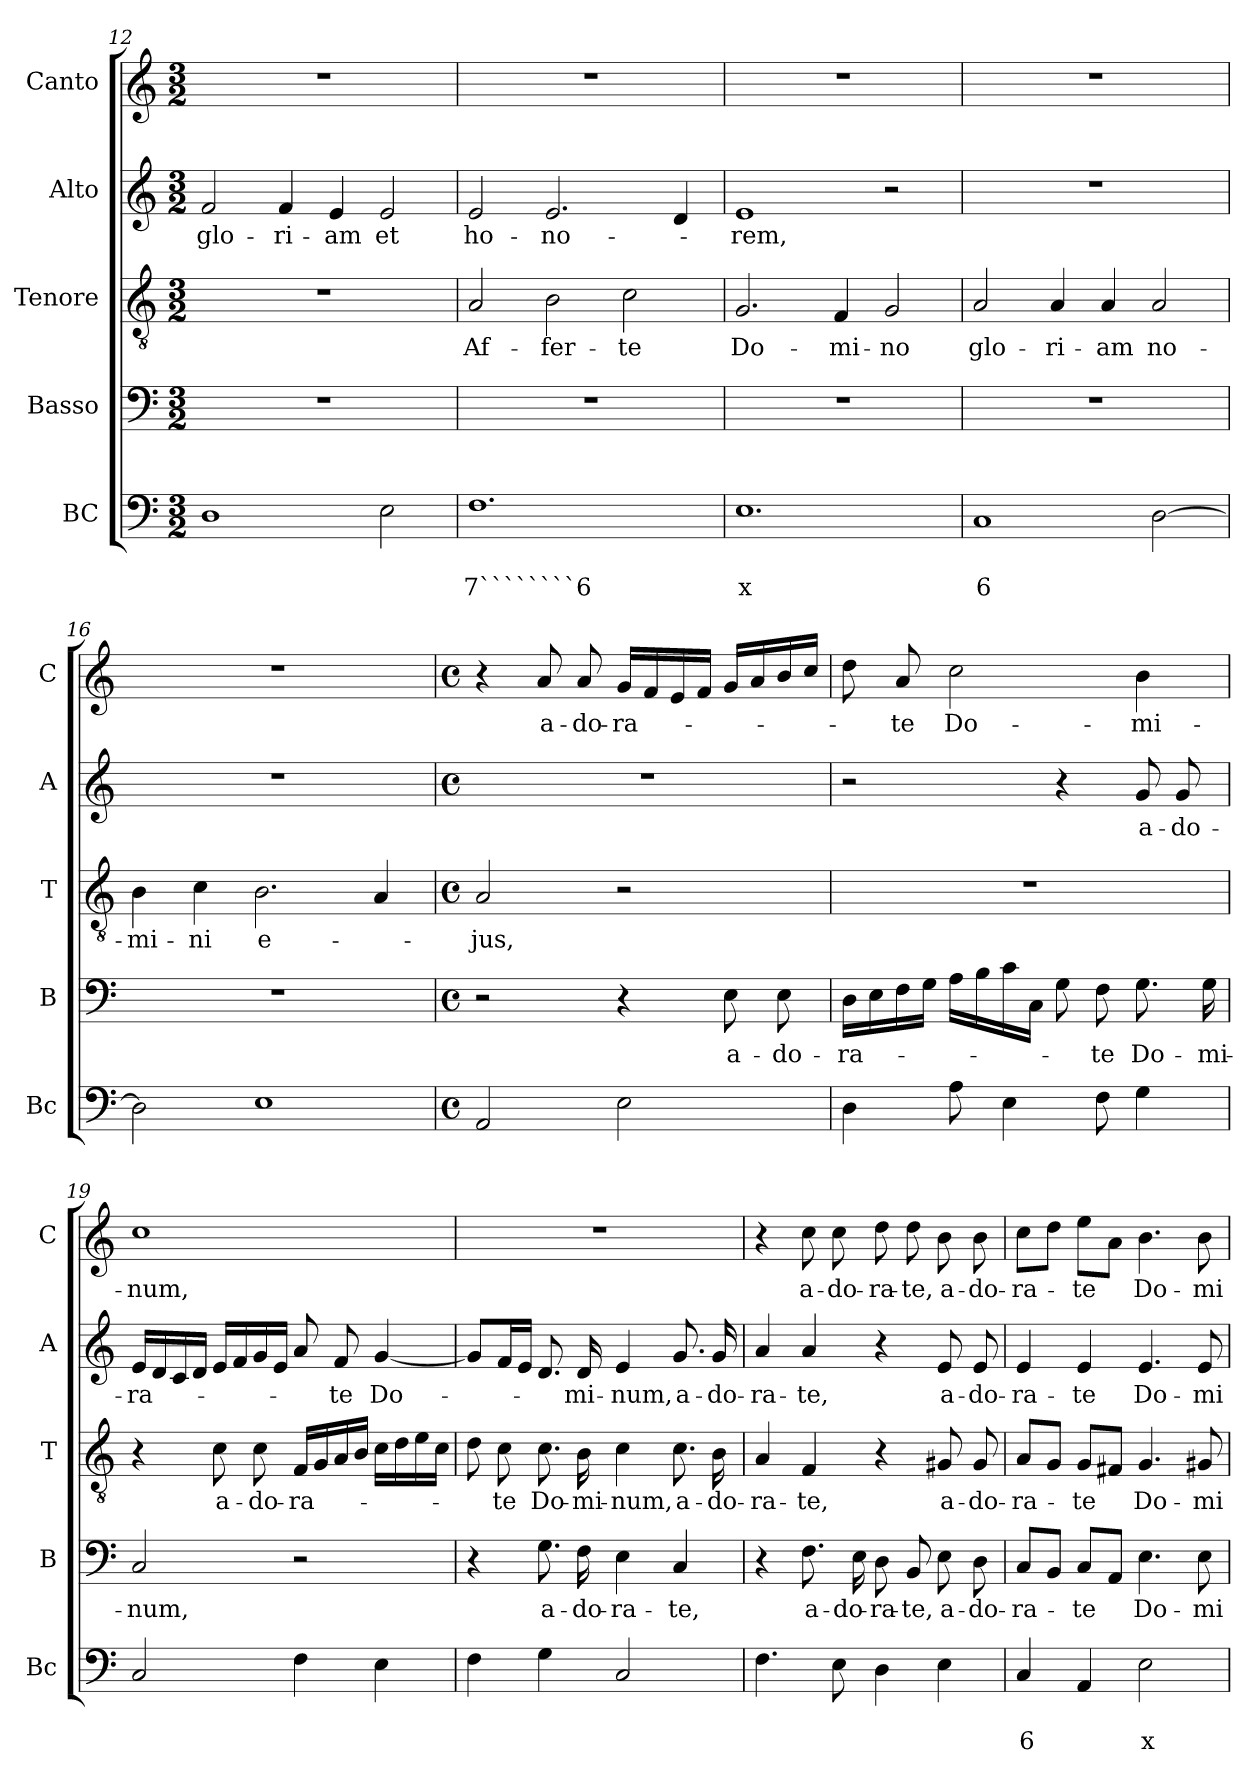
**kern	**text	**text	**kern	**text	**kern	**text	**kern	**text	**kern	**text
*part5	*part5	*part5	*part4	*part4	*part3	*part3	*part2	*part2	*part1	*part1
*staff5	*staff5	*staff5	*staff4	*staff4	*staff3	*staff3	*staff2	*staff2	*staff1	*staff1
*I"BC	*	*	*I"Basso	*	*I"Tenore	*	*I"Alto	*	*I"Canto	*
*I'Bc	*	*	*I'B	*	*I'T	*	*I'A	*	*I'C	*
*clefF4	*	*	*clefF4	*	*clefGv2	*	*clefG2	*	*clefG2	*
*k[]	*	*	*k[]	*	*k[]	*	*k[]	*	*k[]	*
*C:	*	*	*C:	*	*C:	*	*C:	*	*C:	*
*M3/2	*	*	*M3/2	*	*M3/2	*	*M3/2	*	*M3/2	*
=12	=12	=12	=12	=12	=12	=12	=12	=12	=12	=12
!	!	!	!	!	!	!	!	!LO:LY:b	!	!
1D	.	.	1.r	.	1.r	.	2f/	glo-	1.r	.
!	!	!	!	!	!	!	!	!LO:LY:b	!	!
.	.	.	.	.	.	.	4f/	-ri-	.	.
!	!	!	!	!	!	!	!	!LO:LY:b	!	!
.	.	.	.	.	.	.	4e/	-am	.	.
!	!	!	!	!	!	!	!	!LO:LY:b	!	!
2E\	.	.	.	.	.	.	2e/	et	.	.
=13	=13	=13	=13	=13	=13	=13	=13	=13	=13	=13
!	!	!LO:LY:b	!	!	!	!LO:LY:b	!	!LO:LY:b	!	!
1.F	.	7````````6	1.r	.	2A/	Af-	2e/	ho-	1.r	.
!	!	!	!	!	!	!LO:LY:b	!	!LO:LY:b	!	!
.	.	.	.	.	2B\	-fer-	2.e/	-no-	.	.
!	!	!	!	!	!	!LO:LY:b	!	!	!	!
.	.	.	.	.	2c\	-te	.	.	.	.
.	.	.	.	.	.	.	4d/	.	.	.
=14	=14	=14	=14	=14	=14	=14	=14	=14	=14	=14
!	!	!LO:LY:b	!	!	!	!LO:LY:b	!	!LO:LY:b	!	!
1.E	.	x	1.r	.	2.G/	Do-	1e	-rem,	1.r	.
!	!	!	!	!	!	!LO:LY:b	!	!	!	!
.	.	.	.	.	4F/	-mi-	.	.	.	.
!	!	!	!	!	!	!LO:LY:b	!	!	!	!
.	.	.	.	.	2G/	-no	2r	.	.	.
=15	=15	=15	=15	=15	=15	=15	=15	=15	=15	=15
!	!	!LO:LY:b	!	!	!	!LO:LY:b	!	!	!	!
1C	.	6	1.r	.	2A/	glo-	1.r	.	1.r	.
!	!	!	!	!	!	!LO:LY:b	!	!	!	!
.	.	.	.	.	4A/	-ri-	.	.	.	.
!	!	!	!	!	!	!LO:LY:b	!	!	!	!
.	.	.	.	.	4A/	-am	.	.	.	.
!	!	!	!	!	!	!LO:LY:b	!	!	!	!
[2D\	.	.	.	.	2A/	no-	.	.	.	.
=16	=16	=16	=16	=16	=16	=16	=16	=16	=16	=16
!	!	!	!	!	!	!LO:LY:b	!	!	!	!
2D\]	.	.	1.r	.	4B\	-mi-	1.r	.	1.r	.
!	!	!	!	!	!	!LO:LY:b	!	!	!	!
.	.	.	.	.	4c\	-ni	.	.	.	.
!	!	!	!	!	!	!LO:LY:b	!	!	!	!
1E	.	.	.	.	2.B\	e-	.	.	.	.
.	.	.	.	.	4A/	.	.	.	.	.
!!LO:PB:g=z
=17	=17	=17	=17	=17	=17	=17	=17	=17	=17	=17
*M4/4	*	*	*M4/4	*	*M4/4	*	*M4/4	*	*M4/4	*
*met(c)	*	*	*met(c)	*	*met(c)	*	*met(c)	*	*met(c)	*
!	!	!	!	!	!	!LO:LY:b	!	!	!	!
2AA/	.	.	2r	.	2A/	-jus,	1r	.	4r	.
!	!	!	!	!	!	!	!	!	!	!LO:LY:b
.	.	.	.	.	.	.	.	.	8a/	a-
!	!	!	!	!	!	!	!	!	!	!LO:LY:b
.	.	.	.	.	.	.	.	.	8a/	-do-
!	!	!	!	!	!	!	!	!	!	!LO:LY:b
2E\	.	.	4r	.	2r	.	.	.	16g/LL	-ra-
.	.	.	.	.	.	.	.	.	16f/	.
.	.	.	.	.	.	.	.	.	16e/	.
.	.	.	.	.	.	.	.	.	16f/JJ	.
!	!	!	!	!LO:LY:b	!	!	!	!	!	!
.	.	.	8E\	a-	.	.	.	.	16g/LL	.
.	.	.	.	.	.	.	.	.	16a/	.
!	!	!	!	!LO:LY:b	!	!	!	!	!	!
.	.	.	8E\	-do-	.	.	.	.	16b/	.
.	.	.	.	.	.	.	.	.	16cc/JJ	.
=18	=18	=18	=18	=18	=18	=18	=18	=18	=18	=18
!	!	!	!	!LO:LY:b	!	!	!	!	!	!
4D\	.	.	16D\LL	-ra-	1r	.	2r	.	8dd\	.
.	.	.	16E\	.	.	.	.	.	.	.
!	!	!	!	!	!	!	!	!	!	!LO:LY:b
.	.	.	16F\	.	.	.	.	.	8a/	-te
.	.	.	16G\JJ	.	.	.	.	.	.	.
!	!	!	!	!	!	!	!	!	!	!LO:LY:b
8A\	.	.	16A\LL	.	.	.	.	.	2cc\	Do-
.	.	.	16B\	.	.	.	.	.	.	.
4E\	.	.	16c\	.	.	.	.	.	.	.
.	.	.	16C\JJ	.	.	.	.	.	.	.
.	.	.	8G\	.	.	.	4r	.	.	.
!	!	!	!	!LO:LY:b	!	!	!	!	!	!
8F\	.	.	8F\	-te	.	.	.	.	.	.
!	!	!	!	!LO:LY:b	!	!	!	!LO:LY:b	!	!LO:LY:b
4G\	.	.	8.G\	Do-	.	.	8g/	a-	4b\	-mi-
!	!	!	!	!	!	!	!	!LO:LY:b	!	!
.	.	.	.	.	.	.	8g/	-do-	.	.
!	!	!	!	!LO:LY:b	!	!	!	!	!	!
.	.	.	16G\	-mi-	.	.	.	.	.	.
=19	=19	=19	=19	=19	=19	=19	=19	=19	=19	=19
!	!	!	!	!LO:LY:b	!	!	!	!LO:LY:b	!	!LO:LY:b
2C/	.	.	2C/	-num,	4r	.	16e/LL	-ra-	1cc	-num,
.	.	.	.	.	.	.	16d/	.	.	.
.	.	.	.	.	.	.	16c/	.	.	.
.	.	.	.	.	.	.	16d/JJ	.	.	.
!	!	!	!	!	!	!LO:LY:b	!	!	!	!
.	.	.	.	.	8c\	a-	16e/LL	.	.	.
.	.	.	.	.	.	.	16f/	.	.	.
!	!	!	!	!	!	!LO:LY:b	!	!	!	!
.	.	.	.	.	8c\	-do-	16g/	.	.	.
.	.	.	.	.	.	.	16e/JJ	.	.	.
!	!	!	!	!	!	!LO:LY:b	!	!	!	!
4F\	.	.	2r	.	16F/LL	-ra-	8a/	.	.	.
.	.	.	.	.	16G/	.	.	.	.	.
!	!	!	!	!	!	!	!	!LO:LY:b	!	!
.	.	.	.	.	16A/	.	8f/	-te	.	.
.	.	.	.	.	16B/JJ	.	.	.	.	.
!	!	!	!	!	!	!	!	!LO:LY:b	!	!
4E\	.	.	.	.	16c\LL	.	[4g/	Do-	.	.
.	.	.	.	.	16d\	.	.	.	.	.
.	.	.	.	.	16e\	.	.	.	.	.
.	.	.	.	.	16c\JJ	.	.	.	.	.
!!LO:LB:g=z
=20	=20	=20	=20	=20	=20	=20	=20	=20	=20	=20
4F\	.	.	4r	.	8d\	.	8g/L]	.	1r	.
!	!	!	!	!	!	!LO:LY:b	!	!	!	!
.	.	.	.	.	8c\	-te	16f/L	.	.	.
.	.	.	.	.	.	.	16e/JJ	.	.	.
!	!	!	!	!LO:LY:b	!	!LO:LY:b	!	!	!	!
4G\	.	.	8.G\	a-	8.c\	Do-	8.d/	.	.	.
!	!	!	!	!LO:LY:b	!	!LO:LY:b	!	!LO:LY:b	!	!
.	.	.	16F\	-do-	16B\	-mi-	16d/	-mi-	.	.
!	!	!	!	!LO:LY:b	!	!LO:LY:b	!	!LO:LY:b	!	!
2C/	.	.	4E\	-ra-	4c\	-num,	4e/	-num,	.	.
!	!	!	!	!LO:LY:b	!	!LO:LY:b	!	!LO:LY:b	!	!
.	.	.	4C/	-te,	8.c\	a-	8.g/	a-	.	.
!	!	!	!	!	!	!LO:LY:b	!	!LO:LY:b	!	!
.	.	.	.	.	16B\	-do-	16g/	-do-	.	.
=21	=21	=21	=21	=21	=21	=21	=21	=21	=21	=21
!	!	!	!	!	!	!LO:LY:b	!	!LO:LY:b	!	!
4.F\	.	.	4r	.	4A/	-ra-	4a/	-ra-	4r	.
!	!	!	!	!LO:LY:b	!	!LO:LY:b	!	!LO:LY:b	!	!LO:LY:b
.	.	.	8.F\	a-	4F/	-te,	4a/	-te,	8cc\	a-
!	!	!	!	!	!	!	!	!	!	!LO:LY:b
8E\	.	.	.	.	.	.	.	.	8cc\	-do-
!	!	!	!	!LO:LY:b	!	!	!	!	!	!
.	.	.	16E\	-do-	.	.	.	.	.	.
!	!	!	!	!LO:LY:b	!	!	!	!	!	!LO:LY:b
4D\	.	.	8D\	-ra-	4r	.	4r	.	8dd\	-ra-
!	!	!	!	!LO:LY:b	!	!	!	!	!	!LO:LY:b
.	.	.	8BB/	-te,	.	.	.	.	8dd\	-te,
!	!	!	!	!LO:LY:b	!	!LO:LY:b	!	!LO:LY:b	!	!LO:LY:b
4E\	.	.	8E\	a-	8G#X/	a-	8e/	a-	8b\	a-
!	!	!	!	!LO:LY:b	!	!LO:LY:b	!	!LO:LY:b	!	!LO:LY:b
.	.	.	8D\	-do-	8G#/	-do-	8e/	-do-	8b\	-do-
=22	=22	=22	=22	=22	=22	=22	=22	=22	=22	=22
!	!	!LO:LY:b	!	!LO:LY:b	!	!LO:LY:b	!	!LO:LY:b	!	!LO:LY:b
4C/	.	6	8C/L	-ra-	8A/L	-ra-	4e/	-ra-	8cc\L	-ra-
.	.	.	8BB/J	.	8G/J	.	.	.	8dd\J	.
!	!	!	!	!LO:LY:b	!	!LO:LY:b	!	!LO:LY:b	!	!LO:LY:b
4AA/	.	.	8C/L	-te	8G/L	-te	4e/	-te	8ee\L	-te
.	.	.	8AA/J	.	8F#X/J	.	.	.	8a\J	.
!	!	!LO:LY:b	!	!LO:LY:b	!	!LO:LY:b	!	!LO:LY:b	!	!LO:LY:b
2E\	.	x	4.E\	Do-	4.G/	Do-	4.e/	Do-	4.b\	Do-
!	!	!	!	!LO:LY:b	!	!LO:LY:b	!	!LO:LY:b	!	!LO:LY:b
.	.	.	8E\	-mi-	8G#X/	-mi-	8e/	-mi-	8b\	-mi-
=	=	=	=	=	=	=	=	=	=	=
*-	*-	*-	*-	*-	*-	*-	*-	*-	*-	*-
